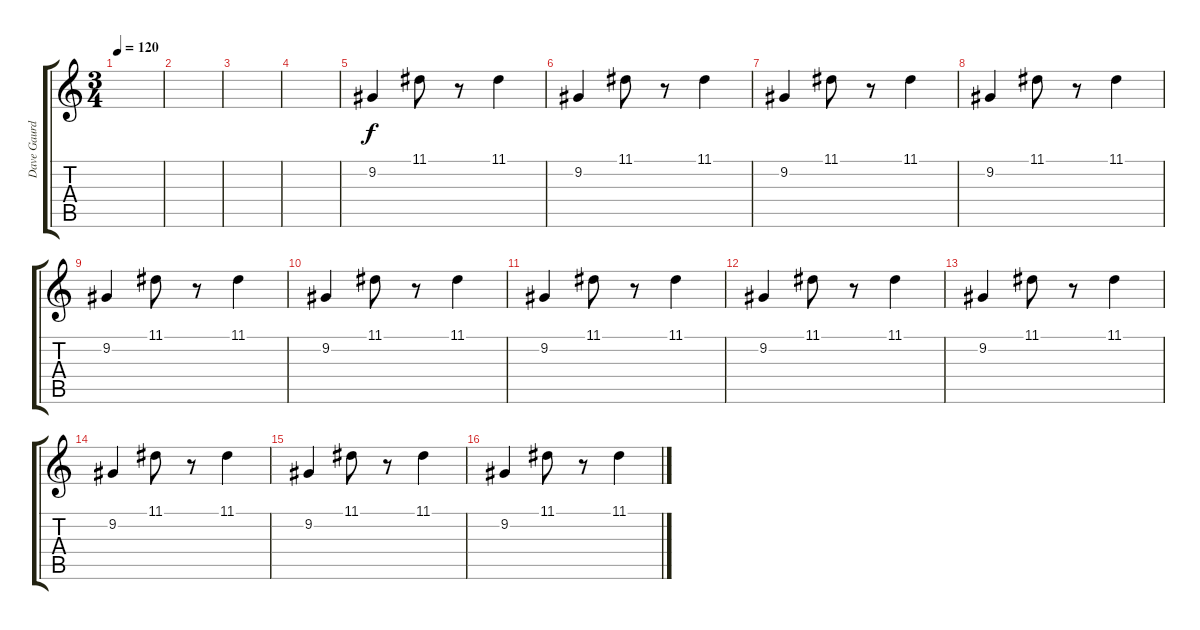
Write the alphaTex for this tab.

\track ("Dave Gaurd" "Dave Gaurd") {instrument kalimba}
\staff {score tabs}
\tuning (E4 B3 G3 D3 A2 E2) {hide}
\ts (3 4)
\tempo 120
\clef g2
\ks c
|
|
|
|
9.2.4 11.1.8 r.8 11.1.4 |
9.2.4 11.1.8 r.8 11.1.4 |
9.2.4 11.1.8 r.8 11.1.4 |
9.2.4 11.1.8 r.8 11.1.4 |
9.2.4 11.1.8 r.8 11.1.4 |
9.2.4 11.1.8 r.8 11.1.4 |
9.2.4 11.1.8 r.8 11.1.4 |
9.2.4 11.1.8 r.8 11.1.4 |
9.2.4 11.1.8 r.8 11.1.4 |
9.2.4 11.1.8 r.8 11.1.4 |
9.2.4 11.1.8 r.8 11.1.4 |
9.2.4 11.1.8 r.8 11.1.4
